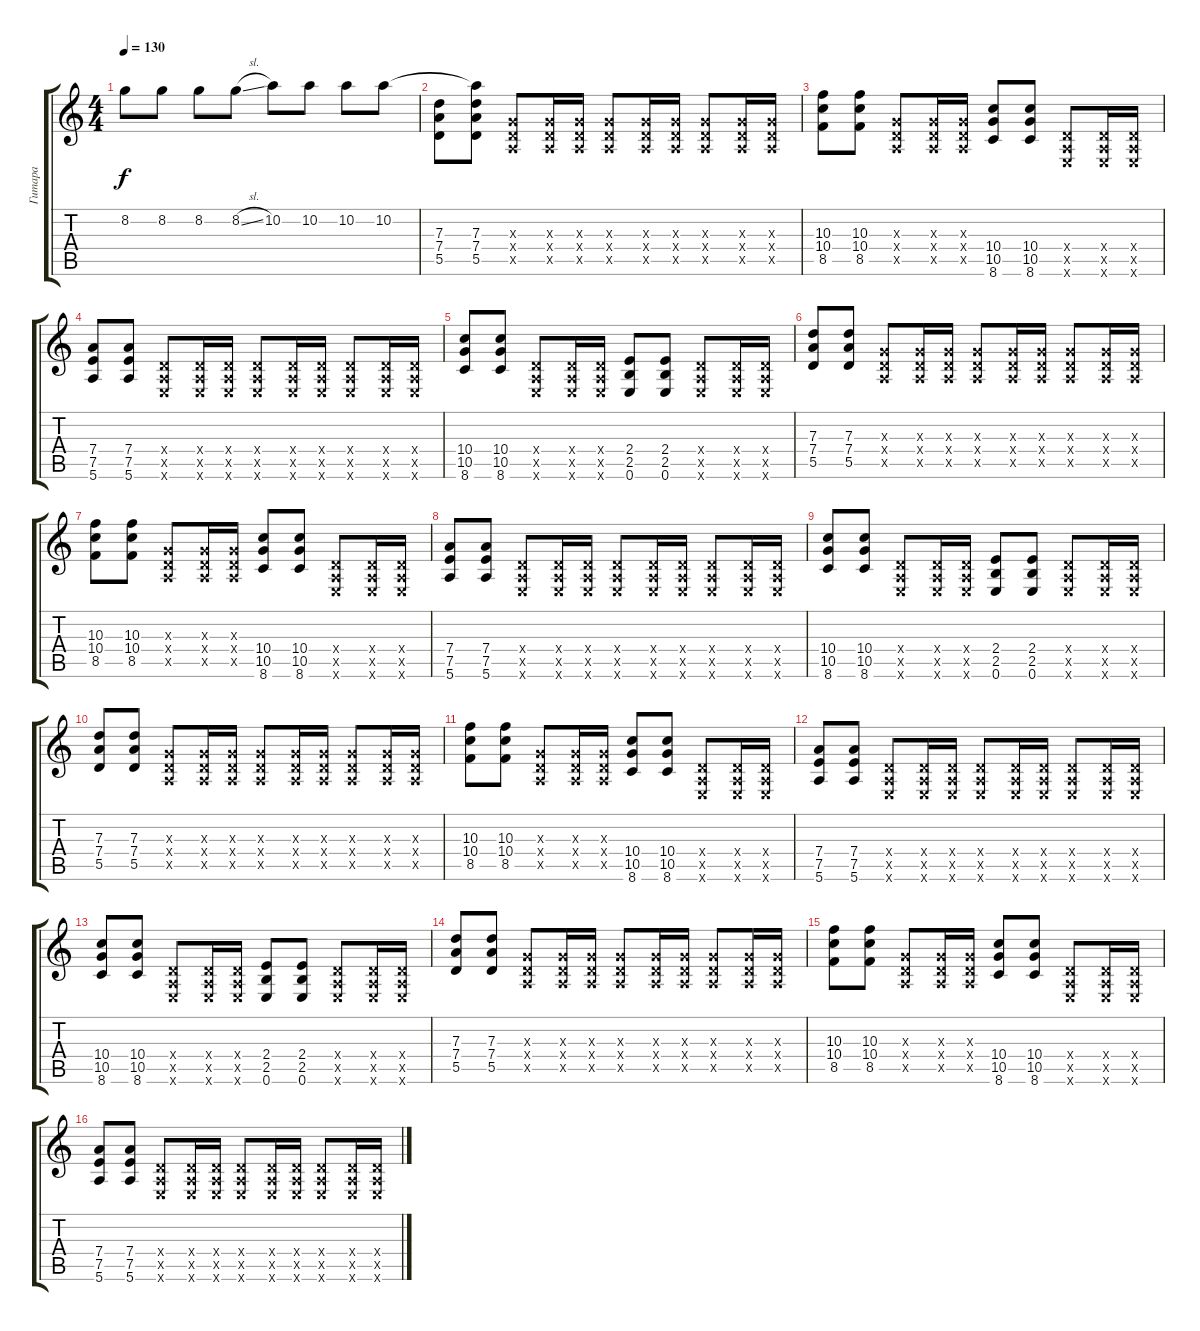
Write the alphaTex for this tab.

\track ("Гитара" "Гитара") {instrument distortionguitar}
\staff {score tabs}
\tuning (E4 B3 G3 D3 A2 E2) {hide}
\ts (4 4)
\tempo 130
\clef g2
\ks c
8.2.8{dy f} 8.2.8 8.2.8 8.2{sl}.8 10.2.8 10.2.8 10.2.8 10.2.8 |
(7.3 7.4 5.5).8 (10.2{t} 7.3 7.4 5.5).8 (0.3{x} 0.4{x} 0.5{x}).8 (0.3{x} 0.4{x} 0.5{x}).16 (0.3{x} 0.4{x} 0.5{x}).16 (0.3{x} 0.4{x} 0.5{x}).8 (0.3{x} 0.4{x} 0.5{x}).16 (0.3{x} 0.4{x} 0.5{x}).16 (0.3{x} 0.4{x} 0.5{x}).8 (0.3{x} 0.4{x} 0.5{x}).16 (0.3{x} 0.4{x} 0.5{x}).16 |
(10.3 10.4 8.5).8 (10.3 10.4 8.5).8 (0.3{x} 0.4{x} 0.5{x}).8 (0.3{x} 0.4{x} 0.5{x}).16 (0.3{x} 0.4{x} 0.5{x}).16 (10.4 10.5 8.6).8 (10.4 10.5 8.6).8 (0.4{x} 0.5{x} 0.6{x}).8 (0.4{x} 0.5{x} 0.6{x}).16 (0.4{x} 0.5{x} 0.6{x}).16 |
(7.4 7.5 5.6).8 (7.4 7.5 5.6).8 (0.4{x} 0.5{x} 0.6{x}).8 (0.4{x} 0.5{x} 0.6{x}).16 (0.4{x} 0.5{x} 0.6{x}).16 (0.4{x} 0.5{x} 0.6{x}).8 (0.4{x} 0.5{x} 0.6{x}).16 (0.4{x} 0.5{x} 0.6{x}).16 (0.4{x} 0.5{x} 0.6{x}).8 (0.4{x} 0.5{x} 0.6{x}).16 (0.4{x} 0.5{x} 0.6{x}).16 |
(10.4 10.5 8.6).8 (10.4 10.5 8.6).8 (0.4{x} 0.5{x} 0.6{x}).8 (0.4{x} 0.5{x} 0.6{x}).16 (0.4{x} 0.5{x} 0.6{x}).16 (2.4 2.5 0.6).8 (2.4 2.5 0.6).8 (0.4{x} 0.5{x} 0.6{x}).8 (0.4{x} 0.5{x} 0.6{x}).16 (0.4{x} 0.5{x} 0.6{x}).16 |
(7.3 7.4 5.5).8 (7.3 7.4 5.5).8 (0.3{x} 0.4{x} 0.5{x}).8 (0.3{x} 0.4{x} 0.5{x}).16 (0.3{x} 0.4{x} 0.5{x}).16 (0.3{x} 0.4{x} 0.5{x}).8 (0.3{x} 0.4{x} 0.5{x}).16 (0.3{x} 0.4{x} 0.5{x}).16 (0.3{x} 0.4{x} 0.5{x}).8 (0.3{x} 0.4{x} 0.5{x}).16 (0.3{x} 0.4{x} 0.5{x}).16 |
(10.3 10.4 8.5).8 (10.3 10.4 8.5).8 (0.3{x} 0.4{x} 0.5{x}).8 (0.3{x} 0.4{x} 0.5{x}).16 (0.3{x} 0.4{x} 0.5{x}).16 (10.4 10.5 8.6).8 (10.4 10.5 8.6).8 (0.4{x} 0.5{x} 0.6{x}).8 (0.4{x} 0.5{x} 0.6{x}).16 (0.4{x} 0.5{x} 0.6{x}).16 |
(7.4 7.5 5.6).8 (7.4 7.5 5.6).8 (0.4{x} 0.5{x} 0.6{x}).8 (0.4{x} 0.5{x} 0.6{x}).16 (0.4{x} 0.5{x} 0.6{x}).16 (0.4{x} 0.5{x} 0.6{x}).8 (0.4{x} 0.5{x} 0.6{x}).16 (0.4{x} 0.5{x} 0.6{x}).16 (0.4{x} 0.5{x} 0.6{x}).8 (0.4{x} 0.5{x} 0.6{x}).16 (0.4{x} 0.5{x} 0.6{x}).16 |
(10.4 10.5 8.6).8 (10.4 10.5 8.6).8 (0.4{x} 0.5{x} 0.6{x}).8 (0.4{x} 0.5{x} 0.6{x}).16 (0.4{x} 0.5{x} 0.6{x}).16 (2.4 2.5 0.6).8 (2.4 2.5 0.6).8 (0.4{x} 0.5{x} 0.6{x}).8 (0.4{x} 0.5{x} 0.6{x}).16 (0.4{x} 0.5{x} 0.6{x}).16 |
(7.3 7.4 5.5).8 (7.3 7.4 5.5).8 (0.3{x} 0.4{x} 0.5{x}).8 (0.3{x} 0.4{x} 0.5{x}).16 (0.3{x} 0.4{x} 0.5{x}).16 (0.3{x} 0.4{x} 0.5{x}).8 (0.3{x} 0.4{x} 0.5{x}).16 (0.3{x} 0.4{x} 0.5{x}).16 (0.3{x} 0.4{x} 0.5{x}).8 (0.3{x} 0.4{x} 0.5{x}).16 (0.3{x} 0.4{x} 0.5{x}).16 |
(10.3 10.4 8.5).8 (10.3 10.4 8.5).8 (0.3{x} 0.4{x} 0.5{x}).8 (0.3{x} 0.4{x} 0.5{x}).16 (0.3{x} 0.4{x} 0.5{x}).16 (10.4 10.5 8.6).8 (10.4 10.5 8.6).8 (0.4{x} 0.5{x} 0.6{x}).8 (0.4{x} 0.5{x} 0.6{x}).16 (0.4{x} 0.5{x} 0.6{x}).16 |
(7.4 7.5 5.6).8 (7.4 7.5 5.6).8 (0.4{x} 0.5{x} 0.6{x}).8 (0.4{x} 0.5{x} 0.6{x}).16 (0.4{x} 0.5{x} 0.6{x}).16 (0.4{x} 0.5{x} 0.6{x}).8 (0.4{x} 0.5{x} 0.6{x}).16 (0.4{x} 0.5{x} 0.6{x}).16 (0.4{x} 0.5{x} 0.6{x}).8 (0.4{x} 0.5{x} 0.6{x}).16 (0.4{x} 0.5{x} 0.6{x}).16 |
(10.4 10.5 8.6).8 (10.4 10.5 8.6).8 (0.4{x} 0.5{x} 0.6{x}).8 (0.4{x} 0.5{x} 0.6{x}).16 (0.4{x} 0.5{x} 0.6{x}).16 (2.4 2.5 0.6).8 (2.4 2.5 0.6).8 (0.4{x} 0.5{x} 0.6{x}).8 (0.4{x} 0.5{x} 0.6{x}).16 (0.4{x} 0.5{x} 0.6{x}).16 |
(7.3 7.4 5.5).8 (7.3 7.4 5.5).8 (0.3{x} 0.4{x} 0.5{x}).8 (0.3{x} 0.4{x} 0.5{x}).16 (0.3{x} 0.4{x} 0.5{x}).16 (0.3{x} 0.4{x} 0.5{x}).8 (0.3{x} 0.4{x} 0.5{x}).16 (0.3{x} 0.4{x} 0.5{x}).16 (0.3{x} 0.4{x} 0.5{x}).8 (0.3{x} 0.4{x} 0.5{x}).16 (0.3{x} 0.4{x} 0.5{x}).16 |
(10.3 10.4 8.5).8 (10.3 10.4 8.5).8 (0.3{x} 0.4{x} 0.5{x}).8 (0.3{x} 0.4{x} 0.5{x}).16 (0.3{x} 0.4{x} 0.5{x}).16 (10.4 10.5 8.6).8 (10.4 10.5 8.6).8 (0.4{x} 0.5{x} 0.6{x}).8 (0.4{x} 0.5{x} 0.6{x}).16 (0.4{x} 0.5{x} 0.6{x}).16 |
(7.4 7.5 5.6).8 (7.4 7.5 5.6).8 (0.4{x} 0.5{x} 0.6{x}).8 (0.4{x} 0.5{x} 0.6{x}).16 (0.4{x} 0.5{x} 0.6{x}).16 (0.4{x} 0.5{x} 0.6{x}).8 (0.4{x} 0.5{x} 0.6{x}).16 (0.4{x} 0.5{x} 0.6{x}).16 (0.4{x} 0.5{x} 0.6{x}).8 (0.4{x} 0.5{x} 0.6{x}).16 (0.4{x} 0.5{x} 0.6{x}).16
